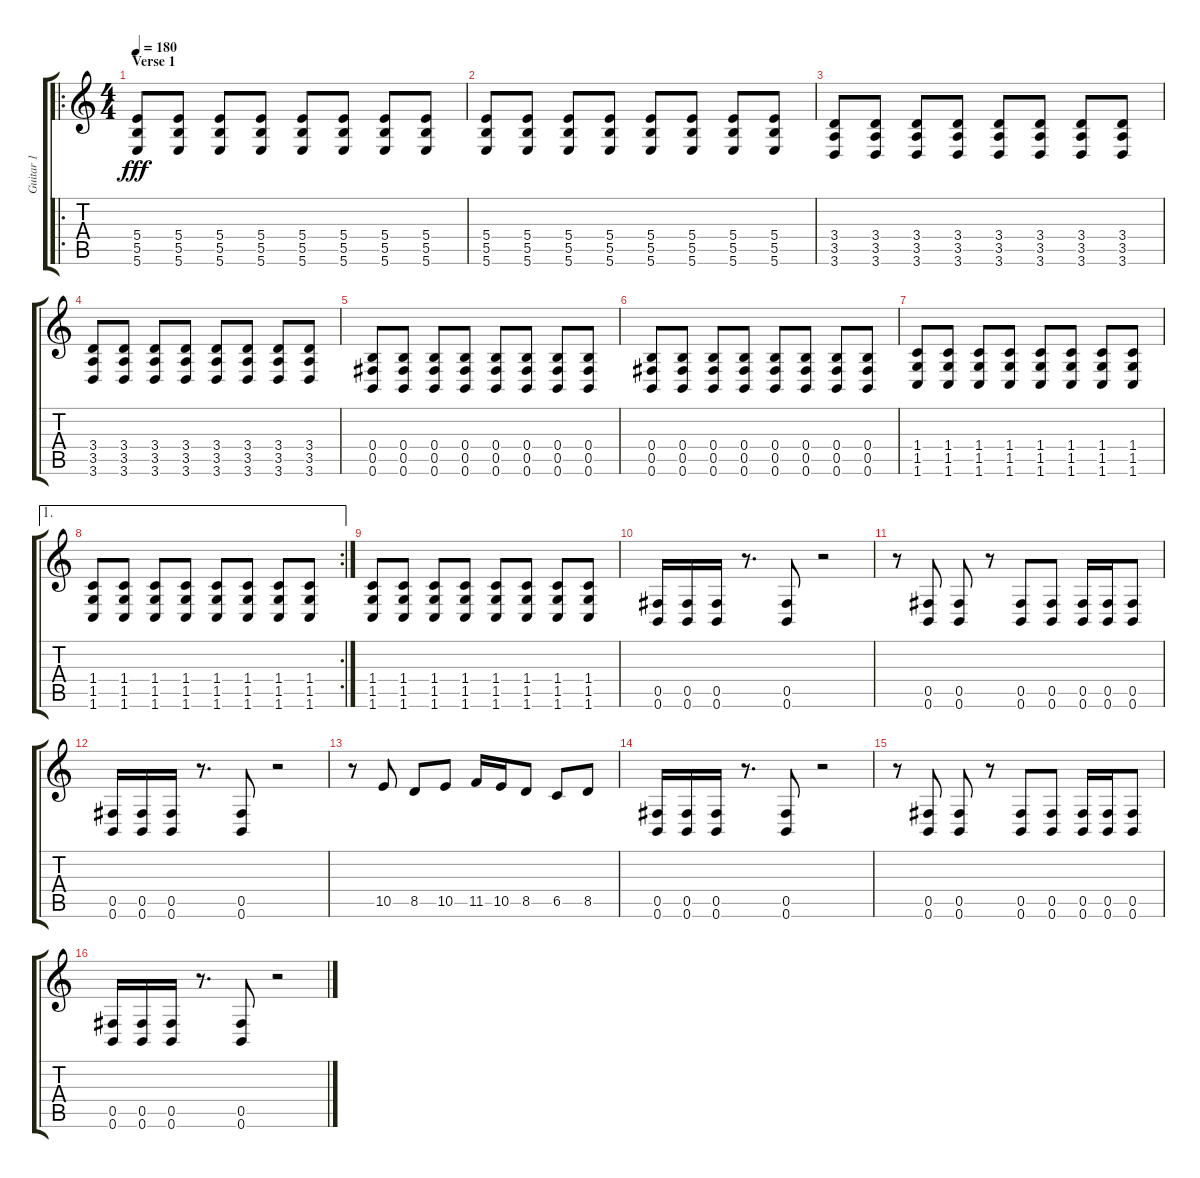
\track ("Guitar 1" "Guitar 1") {instrument distortionguitar}
\staff {score tabs}
\tuning (Db4 Ab3 E3 B2 Gb2 B1) {hide}
\ro
\ts (4 4)
\section ("" "Verse 1")
\tempo 180
\clef g2
\ks c
(5.4 5.5 5.6).8{dy fff} (5.4 5.5 5.6).8 (5.4 5.5 5.6).8 (5.4 5.5 5.6).8 (5.4 5.5 5.6).8 (5.4 5.5 5.6).8 (5.4 5.5 5.6).8 (5.4 5.5 5.6).8 |
(5.4 5.5 5.6).8 (5.4 5.5 5.6).8 (5.4 5.5 5.6).8 (5.4 5.5 5.6).8 (5.4 5.5 5.6).8 (5.4 5.5 5.6).8 (5.4 5.5 5.6).8 (5.4 5.5 5.6).8 |
(3.4 3.5 3.6).8 (3.4 3.5 3.6).8 (3.4 3.5 3.6).8 (3.4 3.5 3.6).8 (3.4 3.5 3.6).8 (3.4 3.5 3.6).8 (3.4 3.5 3.6).8 (3.4 3.5 3.6).8 |
(3.4 3.5 3.6).8 (3.4 3.5 3.6).8 (3.4 3.5 3.6).8 (3.4 3.5 3.6).8 (3.4 3.5 3.6).8 (3.4 3.5 3.6).8 (3.4 3.5 3.6).8 (3.4 3.5 3.6).8 |
(0.4 0.5 0.6).8 (0.4 0.5 0.6).8 (0.4 0.5 0.6).8 (0.4 0.5 0.6).8 (0.4 0.5 0.6).8 (0.4 0.5 0.6).8 (0.4 0.5 0.6).8 (0.4 0.5 0.6).8 |
(0.4 0.5 0.6).8 (0.4 0.5 0.6).8 (0.4 0.5 0.6).8 (0.4 0.5 0.6).8 (0.4 0.5 0.6).8 (0.4 0.5 0.6).8 (0.4 0.5 0.6).8 (0.4 0.5 0.6).8 |
(1.4 1.5 1.6).8 (1.4 1.5 1.6).8 (1.4 1.5 1.6).8 (1.4 1.5 1.6).8 (1.4 1.5 1.6).8 (1.4 1.5 1.6).8 (1.4 1.5 1.6).8 (1.4 1.5 1.6).8 |
\ae 1
\rc 2
(1.4 1.5 1.6).8 (1.4 1.5 1.6).8 (1.4 1.5 1.6).8 (1.4 1.5 1.6).8 (1.4 1.5 1.6).8 (1.4 1.5 1.6).8 (1.4 1.5 1.6).8 (1.4 1.5 1.6).8 |
(1.4 1.5 1.6).8 (1.4 1.5 1.6).8 (1.4 1.5 1.6).8 (1.4 1.5 1.6).8 (1.4 1.5 1.6).8 (1.4 1.5 1.6).8 (1.4 1.5 1.6).8 (1.4 1.5 1.6).8 |
(0.5 0.6).16 (0.5 0.6).16 (0.5 0.6).16 r.8{d} (0.5 0.6).8 r.2 |
r.8 (0.5 0.6).8 (0.5 0.6).8 r.8 (0.5 0.6).8 (0.5 0.6).8 (0.5 0.6).16 (0.5 0.6).16 (0.5 0.6).8 |
(0.5 0.6).16 (0.5 0.6).16 (0.5 0.6).16 r.8{d} (0.5 0.6).8 r.2 |
r.8 10.5.8 8.5.8 10.5.8 11.5.16 10.5.16 8.5.8 6.5.8 8.5.8 |
(0.5 0.6).16 (0.5 0.6).16 (0.5 0.6).16 r.8{d} (0.5 0.6).8 r.2 |
r.8 (0.5 0.6).8 (0.5 0.6).8 r.8 (0.5 0.6).8 (0.5 0.6).8 (0.5 0.6).16 (0.5 0.6).16 (0.5 0.6).8 |
(0.5 0.6).16 (0.5 0.6).16 (0.5 0.6).16 r.8{d} (0.5 0.6).8 r.2
